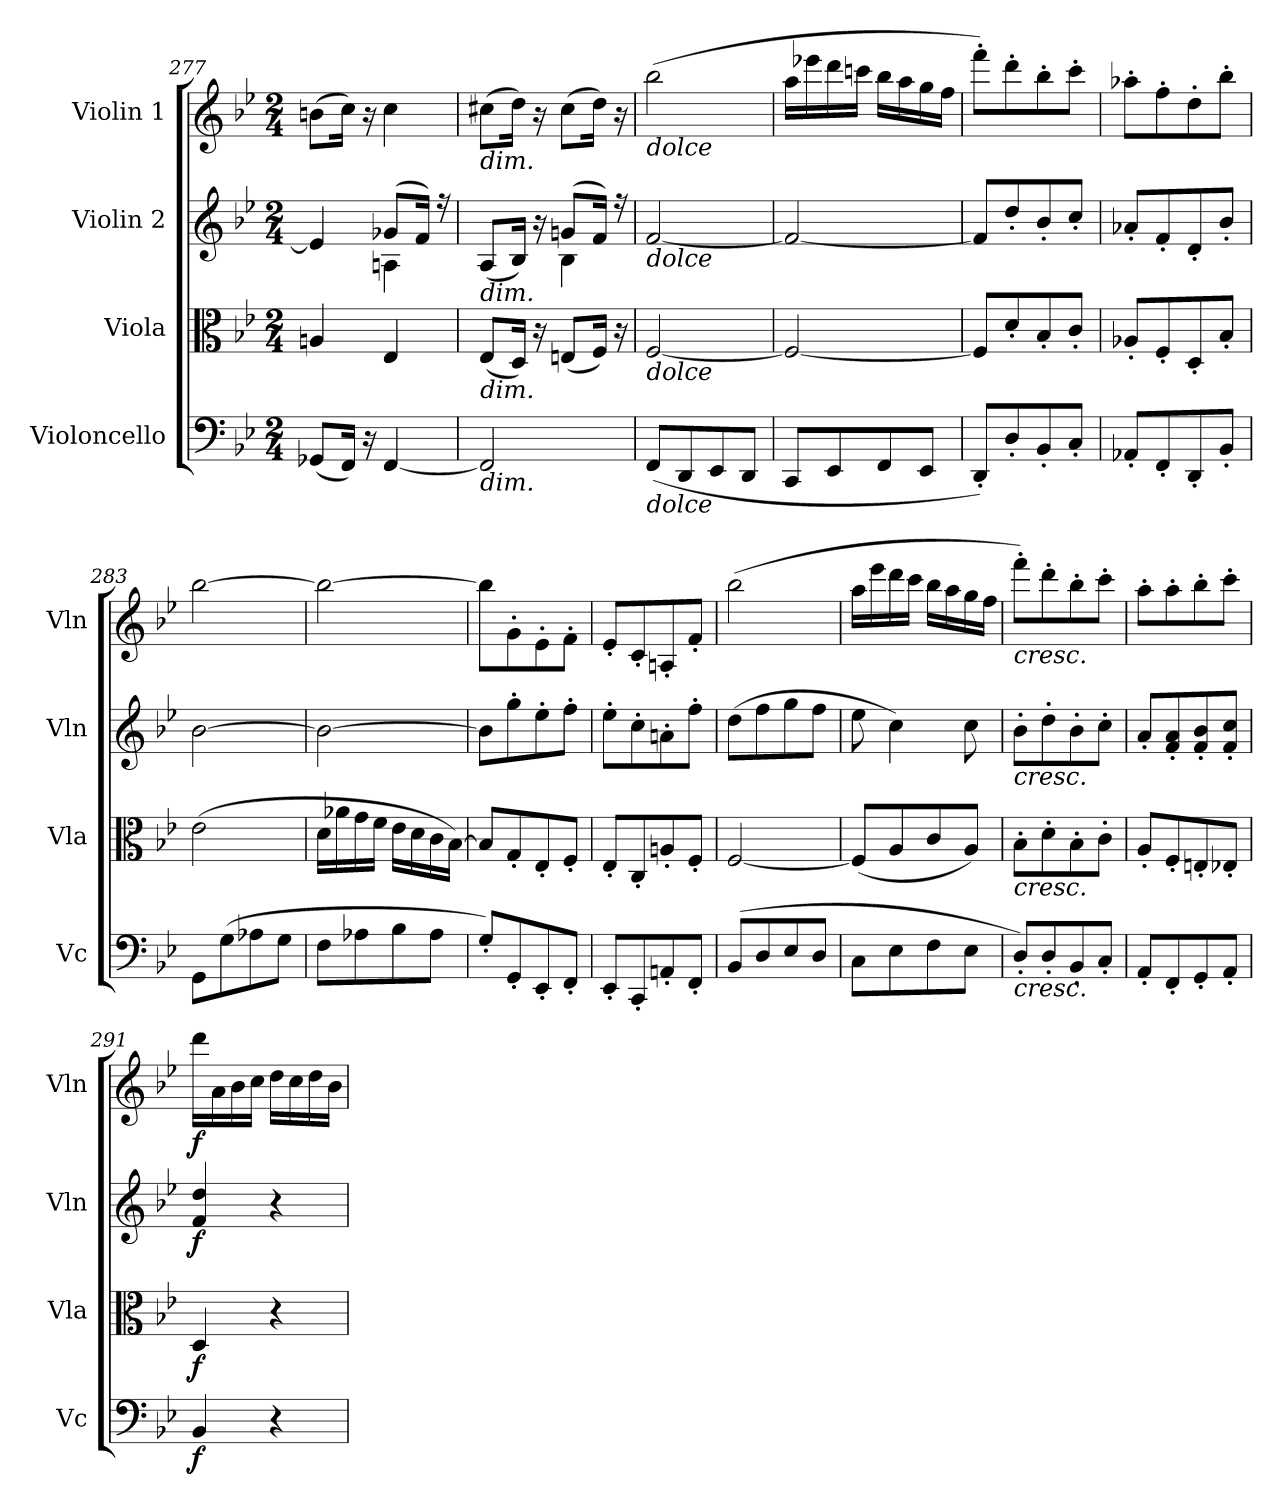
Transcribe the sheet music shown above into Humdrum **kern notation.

**kern	**dynam	**kern	**dynam	**kern	**dynam	**kern	**dynam
*part4	*part4	*part3	*part3	*part2	*part2	*part1	*part1
*staff4	*staff4	*staff3	*staff3	*staff2	*staff2	*staff1	*staff1
*I"Violoncello	*	*I"Viola	*	*I"Violin 2	*	*I"Violin 1	*
*I'Vc	*	*I'Vla	*	*I'Vln	*	*I'Vln	*
*clefF4	*	*clefC3	*	*clefG2	*	*clefG2	*
*k[b-e-]	*	*k[b-e-]	*	*k[b-e-]	*	*k[b-e-]	*
*M2/4	*	*M2/4	*	*M2/4	*	*M2/4	*
=277	=277	=277	=277	=277	=277	=277	=277
*	*	*	*	*^	*	*	*
(8GG-X/L	.	4An/	.	4e-/]	4ryy	.	(8bn\L	.
16FF/Jk)	.	.	.	.	.	.	16cc\Jk)	.
16r	.	.	.	.	.	.	16r	.
[4FF/	.	4E-/	.	(8g-X/L	4An\	.	4cc\	.
.	.	.	.	16f/Jk)	.	.	.	.
.	.	.	.	16r	.	.	.	.
=278	=278	=278	=278	=278	=278	=278	=278	=278
!	!	!	!	!	!	!	!LO:TX:b:i:t=dim.	!
!	!	!	!	!LO:TX:b:i:t=dim.	!	!	!	!
!	!	!LO:TX:b:i:t=dim.	!	!	!	!	!	!
!LO:TX:b:i:t=dim.	!	!	!	!	!	!	!	!
2FF/]	.	(8E-/L	.	(8A/L	4ryy	.	(8cc#X\L	.
.	.	16D/Jk)	.	16B-/Jk)	.	.	16dd\Jk)	.
.	.	16r	.	16r	.	.	16r	.
.	.	(8En/L	.	(8gn/L	4B-\	.	(8cc#\L	.
.	.	16F/Jk)	.	16f/Jk)	.	.	16dd\Jk)	.
.	.	16r	.	16r	.	.	16r	.
*	*	*	*	*v	*v	*	*	*
=279	=279	=279	=279	=279	=279	=279	=279
!	!	!	!	!	!	!LO:TX:b:i:t=dolce	!
!	!	!	!	!LO:TX:b:i:t=dolce	!	!	!
!	!	!LO:TX:b:i:t=dolce	!	!	!	!	!
!LO:TX:b:i:t=dolce	!	!	!	!	!	!	!
(8FF/L	.	[2F/	.	[2f/	.	(2bb-\	.
8DD/	.	.	.	.	.	.	.
8EE-/	.	.	.	.	.	.	.
8DD/J	.	.	.	.	.	.	.
=280	=280	=280	=280	=280	=280	=280	=280
8CC/L	.	2F/_	.	2f/_	.	16aa\LL	.
.	.	.	.	.	.	16eee-X\	.
8EE-/	.	.	.	.	.	16ddd\	.
.	.	.	.	.	.	16cccn\JJ	.
8FF/	.	.	.	.	.	16bb-\LL	.
.	.	.	.	.	.	16aa\	.
8EE-/J	.	.	.	.	.	16gg\	.
.	.	.	.	.	.	16ff\JJ	.
=281	=281	=281	=281	=281	=281	=281	=281
8DD'/L)	.	8F/L]	.	8f/L]	.	8fff'\L)	.
8D'/	.	8d'/	.	8dd'/	.	8ddd'\	.
8BB-'/	.	8B-'/	.	8b-'/	.	8bb-'\	.
8C'/J	.	8c'/J	.	8cc'/J	.	8ccc'\J	.
=282	=282	=282	=282	=282	=282	=282	=282
8AA-X'/L	.	8A-X'/L	.	8a-X'/L	.	8aa-X'\L	.
8FF'/	.	8F'/	.	8f'/	.	8ff'\	.
8DD'/	.	8D'/	.	8d'/	.	8dd'\	.
8BB-'/J	.	8B-'/J	.	8b-'/J	.	8bb-'\J	.
!!LO:LB:g=z
=283	=283	=283	=283	=283	=283	=283	=283
8GG\L	.	(2e-\	.	[2b-\	.	[2bb-\	.
(8G\	.	.	.	.	.	.	.
8A-X\	.	.	.	.	.	.	.
8G\J	.	.	.	.	.	.	.
=284	=284	=284	=284	=284	=284	=284	=284
8F\L	.	16d\LL	.	2b-\_	.	2bb-\_	.
.	.	16a-X\	.	.	.	.	.
8A-X\	.	16g\	.	.	.	.	.
.	.	16f\JJ	.	.	.	.	.
8B-\	.	16e-\LL	.	.	.	.	.
.	.	16d\	.	.	.	.	.
8A-\J	.	16c\	.	.	.	.	.
.	.	[16B-\JJ)	.	.	.	.	.
=285	=285	=285	=285	=285	=285	=285	=285
8G'/L)	.	8B-/L]	.	8b-\L]	.	8bb-\L]	.
8GG'/	.	8G'/	.	8gg'\	.	8g'\	.
8EE-'/	.	8E-'/	.	8ee-'\	.	8e-'\	.
8FF'/J	.	8F'/J	.	8ff'\J	.	8f'\J	.
=286	=286	=286	=286	=286	=286	=286	=286
8EE-'/L	.	8E-'/L	.	8ee-'\L	.	8e-'/L	.
8CC'/	.	8C'/	.	8cc'\	.	8c'/	.
8AAn'/	.	8An'/	.	8an'\	.	8An'/	.
8FF'/J	.	8F'/J	.	8ff'\J	.	8f'/J	.
=287	=287	=287	=287	=287	=287	=287	=287
(8BB-/L	.	[2F/	.	(8dd\L	.	(2bb-\	.
8D/	.	.	.	8ff\	.	.	.
8E-/	.	.	.	8gg\	.	.	.
8D/J	.	.	.	8ff\J	.	.	.
=288	=288	=288	=288	=288	=288	=288	=288
8C\L	.	(8F/L]	.	8ee-\	.	16aa\LL	.
.	.	.	.	.	.	16eee-\	.
8E-\	.	8A/	.	4cc\)	.	16ddd\	.
.	.	.	.	.	.	16ccc\JJ	.
8F\	.	8c/	.	.	.	16bb-\LL	.
.	.	.	.	.	.	16aa\	.
8E-\J	.	8A/J)	.	8cc\	.	16gg\	.
.	.	.	.	.	.	16ff\JJ	.
=289	=289	=289	=289	=289	=289	=289	=289
!	!	!	!	!	!	!LO:TX:b:i:t=cresc.	!
!	!	!	!	!LO:TX:b:i:t=cresc.	!	!	!
!	!	!LO:TX:b:i:t=cresc.	!	!	!	!	!
!LO:TX:b:i:t=cresc.	!	!	!	!	!	!	!
8D'/L)	.	8B-'\L	.	8b-'\L	.	8fff'\L)	.
8D'/	.	8d'\	.	8dd'\	.	8ddd'\	.
8BB-'/	.	8B-'\	.	8b-'\	.	8bb-'\	.
8C'/J	.	8c'\J	.	8cc'\J	.	8ccc'\J	.
!!LO:LB:g=z
=290	=290	=290	=290	=290	=290	=290	=290
8AA'/L	.	8A'/L	.	8a'/L	.	8aa'\L	.
8FF'/	.	8F'/	.	8f/' 8a/'	.	8aa'\	.
8GG'/	.	8En'/	.	8f/' 8b-/'	.	8bb-'\	.
8AA'/J	.	8E-X'/J	.	8f/' 8cc/'J	.	8ccc'\J	.
!!LO:LB:g=z
=291	=291	=291	=291	=291	=291	=291	=291
!	!LO:DY:b	!	!LO:DY:b	!	!LO:DY:b	!	!LO:DY:b
4BB-/	f	4D/	f	4f/ 4dd/	f	16ddd\LL	f
.	.	.	.	.	.	16a\	.
.	.	.	.	.	.	16b-\	.
.	.	.	.	.	.	16cc\JJ	.
4r	.	4r	.	4r	.	16dd\LL	.
.	.	.	.	.	.	16cc\	.
.	.	.	.	.	.	16dd\	.
.	.	.	.	.	.	16b-\JJ	.
=	=	=	=	=	=	=	=
*-	*-	*-	*-	*-	*-	*-	*-
